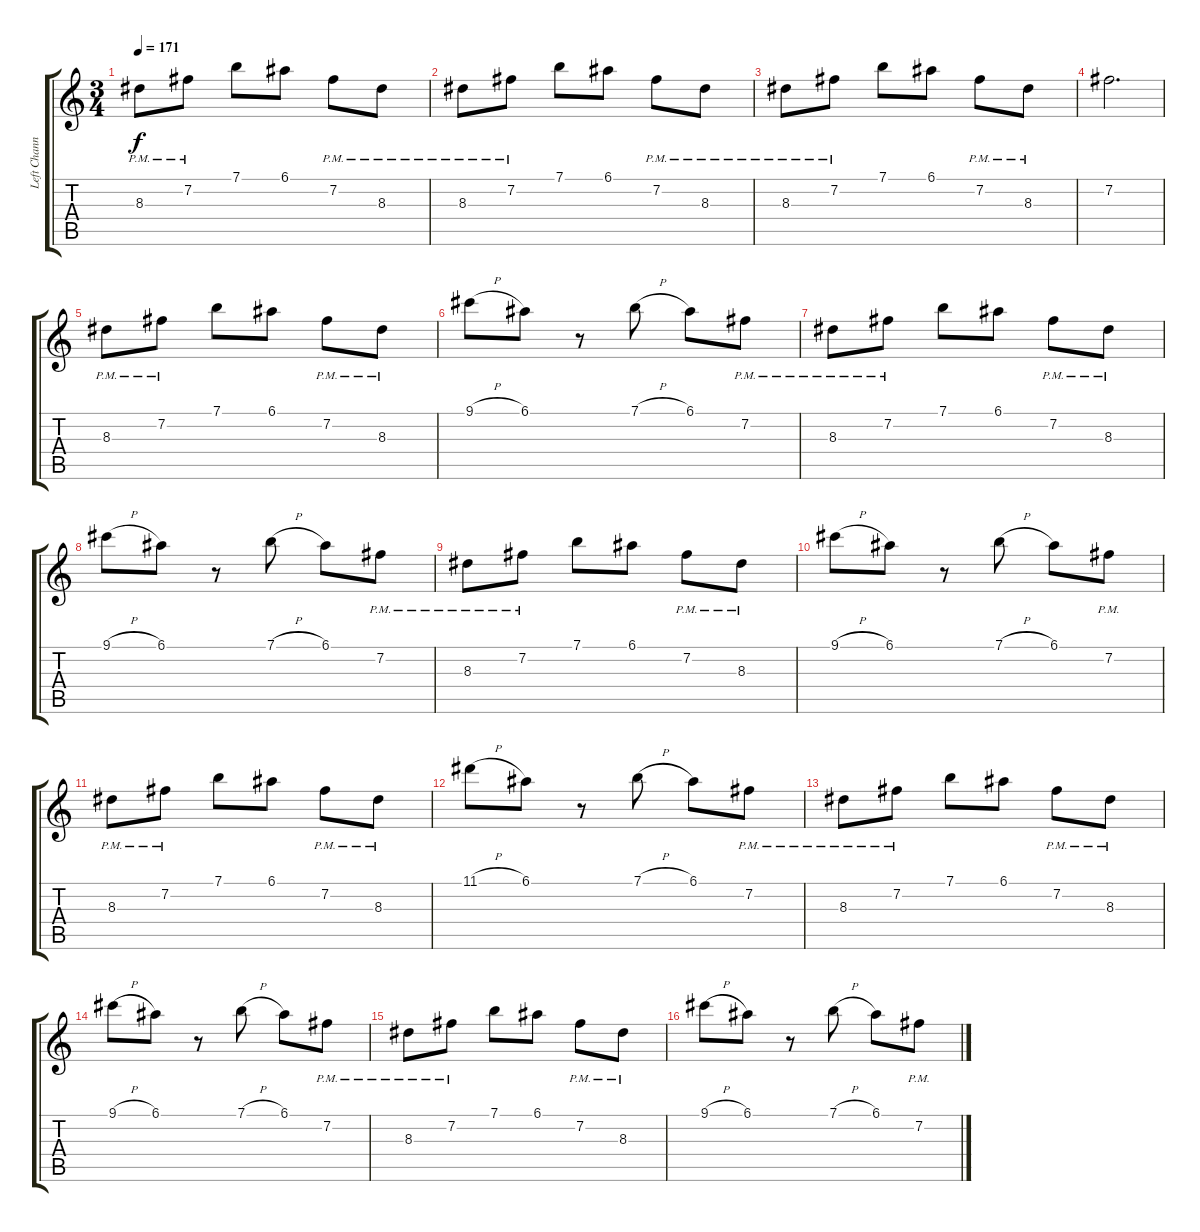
\track ("Left Channel" "Left Chann") {instrument distortionguitar}
\staff {score tabs}
\tuning (E4 B3 G3 D3 A2 D2) {hide}
\ts (3 4)
\tempo 171
\clef g2
\ks c
8.3{pm}.8{dy f} 7.2{pm}.8 7.1.8 6.1.8 7.2{pm}.8 8.3{pm}.8 |
8.3{pm}.8 7.2{pm}.8 7.1.8 6.1.8 7.2{pm}.8 8.3{pm}.8 |
8.3{pm}.8 7.2{pm}.8 7.1.8 6.1.8 7.2{pm}.8 8.3{pm}.8 |
7.2.2{d} |
8.3{pm}.8 7.2{pm}.8 7.1.8 6.1.8 7.2{pm}.8 8.3{pm}.8 |
9.1{h}.8 6.1.8 r.8 7.1{h}.8 6.1.8 7.2{pm}.8 |
8.3{pm}.8 7.2{pm}.8 7.1.8 6.1.8 7.2{pm}.8 8.3{pm}.8 |
9.1{h}.8 6.1.8 r.8 7.1{h}.8 6.1.8 7.2{pm}.8 |
8.3{pm}.8 7.2{pm}.8 7.1.8 6.1.8 7.2{pm}.8 8.3{pm}.8 |
9.1{h}.8 6.1.8 r.8 7.1{h}.8 6.1.8 7.2{pm}.8 |
8.3{pm}.8 7.2{pm}.8 7.1.8 6.1.8 7.2{pm}.8 8.3{pm}.8 |
11.1{h}.8 6.1.8 r.8 7.1{h}.8 6.1.8 7.2{pm}.8 |
8.3{pm}.8 7.2{pm}.8 7.1.8 6.1.8 7.2{pm}.8 8.3{pm}.8 |
9.1{h}.8 6.1.8 r.8 7.1{h}.8 6.1.8 7.2{pm}.8 |
8.3{pm}.8 7.2{pm}.8 7.1.8 6.1.8 7.2{pm}.8 8.3{pm}.8 |
9.1{h}.8 6.1.8 r.8 7.1{h}.8 6.1.8 7.2{pm}.8
